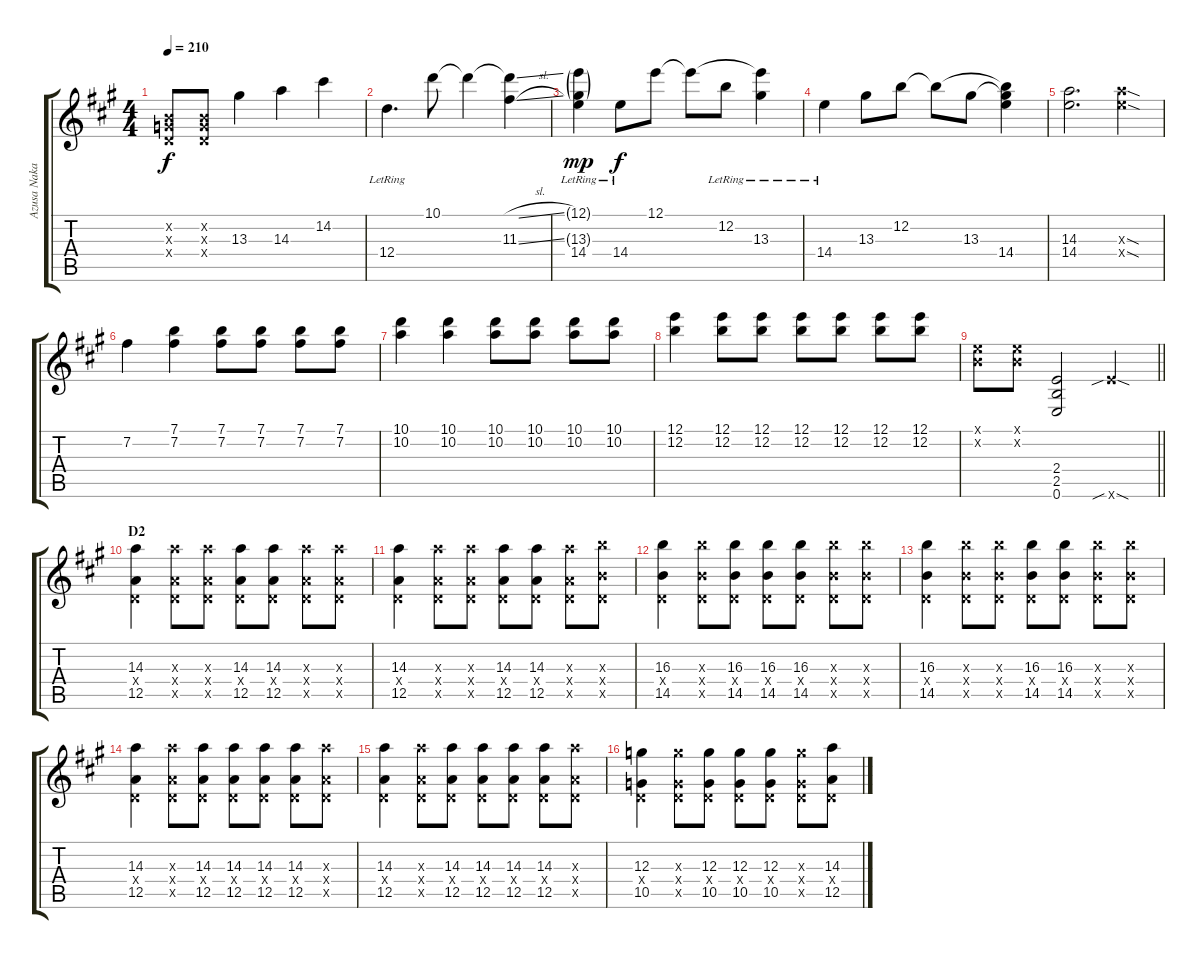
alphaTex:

\track ("Azusa Nakano" "Azusa Naka") {instrument overdrivenguitar}
\staff {score tabs}
\tuning (E4 B3 G3 D3 A2 E2) {hide}
\ts (4 4)
\tempo 210
\clef g2
\ks a
(0.2{x} 0.3{x} 0.4{x}).8{dy f} (0.2{x} 0.3{x} 0.4{x}).8 13.3.4 14.3.4 14.2.4 |
12.4{lr}.4{d} 10.1.8 10.1{t}.4 (10.1{sl t} 11.3{sl}).4 |
(12.1{g lr} 13.3{g lr} 14.4).4{dy mp} 14.4{lr}.8{dy f} 12.1.8 12.1{t}.8 12.2{lr}.8 (12.1{t} 13.3{lr}).4 |
14.4{lr}.4 13.3.8 12.2.8 12.2{t}.8 13.3.8 (12.2{t} 13.3{t} 14.4).4 |
(14.3 14.4).2{d} (14.3{sod x} 14.4{sod x}).4 |
7.2.4 (7.1 7.2).4 (7.1 7.2).8 (7.1 7.2).8 (7.1 7.2).8 (7.1 7.2).8 |
(10.1 10.2).4 (10.1 10.2).4 (10.1 10.2).8 (10.1 10.2).8 (10.1 10.2).8 (10.1 10.2).8 |
(12.1 12.2).4 (12.1 12.2).8 (12.1 12.2).8 (12.1 12.2).8 (12.1 12.2).8 (12.1 12.2).8 (12.1 12.2).8 |
\barLineRight lightlight
(0.1{x} 0.2{x}).8 (0.1{x} 0.2{x}).8 (2.4 2.5 0.6).2 12.6{sib sod x}.4 |
\section ("" "D2")
(14.3 0.4{x} 12.5).4{balance 8} (14.3{x} 0.4{x} 12.5{x}).8 (14.3{x} 0.4{x} 12.5{x}).8 (14.3 0.4{x} 12.5).8 (14.3 0.4{x} 12.5).8 (14.3{x} 0.4{x} 12.5{x}).8 (14.3{x} 0.4{x} 12.5{x}).8 |
(14.3 0.4{x} 12.5).4 (14.3{x} 0.4{x} 12.5{x}).8 (14.3{x} 0.4{x} 12.5{x}).8 (14.3 0.4{x} 12.5).8 (14.3 0.4{x} 12.5).8 (14.3{x} 0.4{x} 12.5{x}).8 (16.3{x} 0.4{x} 14.5{x}).8 |
(16.3 0.4{x} 14.5).4 (16.3{x} 0.4{x} 14.5{x}).8 (16.3 0.4{x} 14.5).8 (16.3 0.4{x} 14.5).8 (16.3 0.4{x} 14.5).8 (16.3{x} 0.4{x} 14.5{x}).8 (16.3{x} 0.4{x} 14.5{x}).8 |
(16.3 0.4{x} 14.5).4 (16.3{x} 0.4{x} 14.5{x}).8 (16.3{x} 0.4{x} 14.5{x}).8 (16.3 0.4{x} 14.5).8 (16.3 0.4{x} 14.5).8 (16.3{x} 0.4{x} 14.5{x}).8 (16.3{x} 0.4{x} 14.5{x}).8 |
(14.3 0.4{x} 12.5).4 (14.3{x} 0.4{x} 12.5{x}).8 (14.3 0.4{x} 12.5).8 (14.3 0.4{x} 12.5).8 (14.3 0.4{x} 12.5).8 (14.3 0.4{x} 12.5).8 (14.3{x} 0.4{x} 12.5{x}).8 |
(14.3 0.4{x} 12.5).4 (14.3{x} 0.4{x} 12.5{x}).8 (14.3 0.4{x} 12.5).8 (14.3 0.4{x} 12.5).8 (14.3 0.4{x} 12.5).8 (14.3 0.4{x} 12.5).8 (14.3{x} 0.4{x} 12.5{x}).8 |
(12.3 0.4{x} 10.5).4 (12.3{x} 0.4{x} 10.5{x}).8 (12.3 0.4{x} 10.5).8 (12.3 0.4{x} 10.5).8 (12.3 0.4{x} 10.5).8 (12.3{x} 0.4{x} 10.5{x}).8 (14.3 0.4{x} 12.5).8
